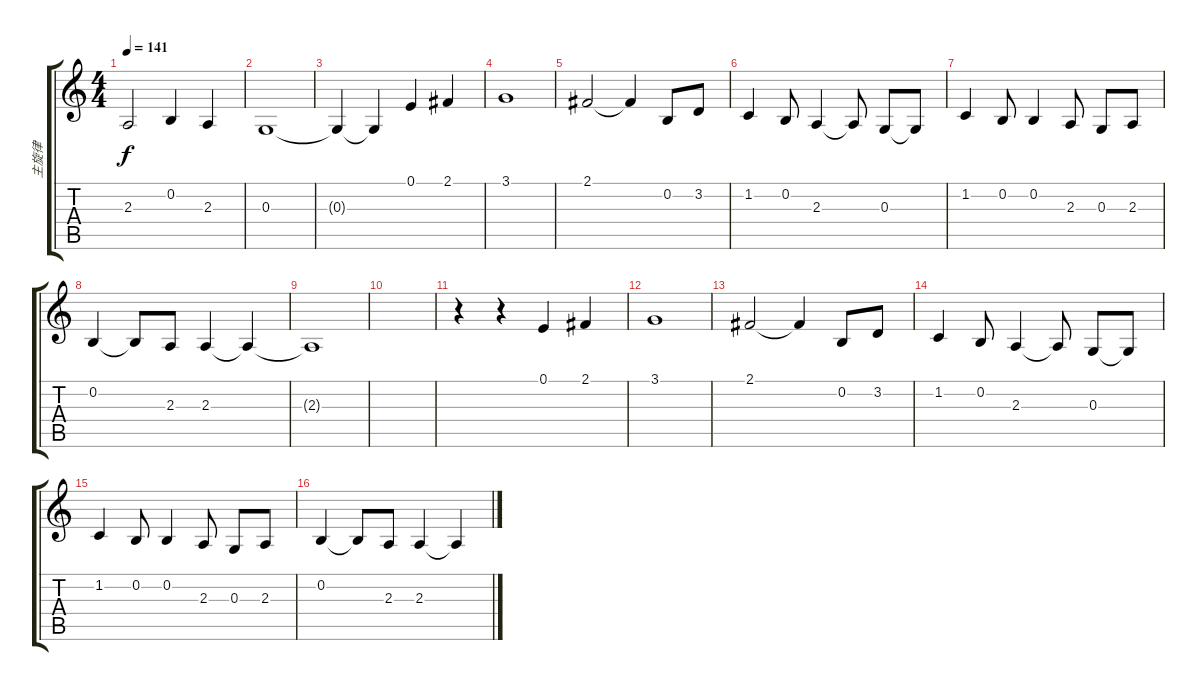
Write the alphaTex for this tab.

\track ("主旋律" "主旋律") {instrument violin}
\staff {score tabs}
\tuning (E4 B3 G3 D3 A2 E2) {hide}
\ts (4 4)
\tempo 141
\clef g2
\ks c
2.3{t}.2{dy f} 0.2.4 2.3.4 |
0.3.1 |
0.3{t}.4 0.3{t}.4 0.1.4 2.1.4 |
3.1.1 |
2.1.2 2.1{t}.4 0.2.8 3.2.8 |
1.2.4 0.2.8 2.3.4 2.3{t}.8 0.3.8 0.3{t}.8 |
1.2.4 0.2.8 0.2.4 2.3.8 0.3.8 2.3.8 |
0.2.4 0.2{t}.8 2.3.8 2.3.4 2.3{t}.4 |
2.3{t}.1 |
|
r.4 r.4 0.1.4 2.1.4 |
3.1.1 |
2.1.2 2.1{t}.4 0.2.8 3.2.8 |
1.2.4 0.2.8 2.3.4 2.3{t}.8 0.3.8 0.3{t}.8 |
1.2.4 0.2.8 0.2.4 2.3.8 0.3.8 2.3.8 |
0.2.4 0.2{t}.8 2.3.8 2.3.4 2.3{t}.4
